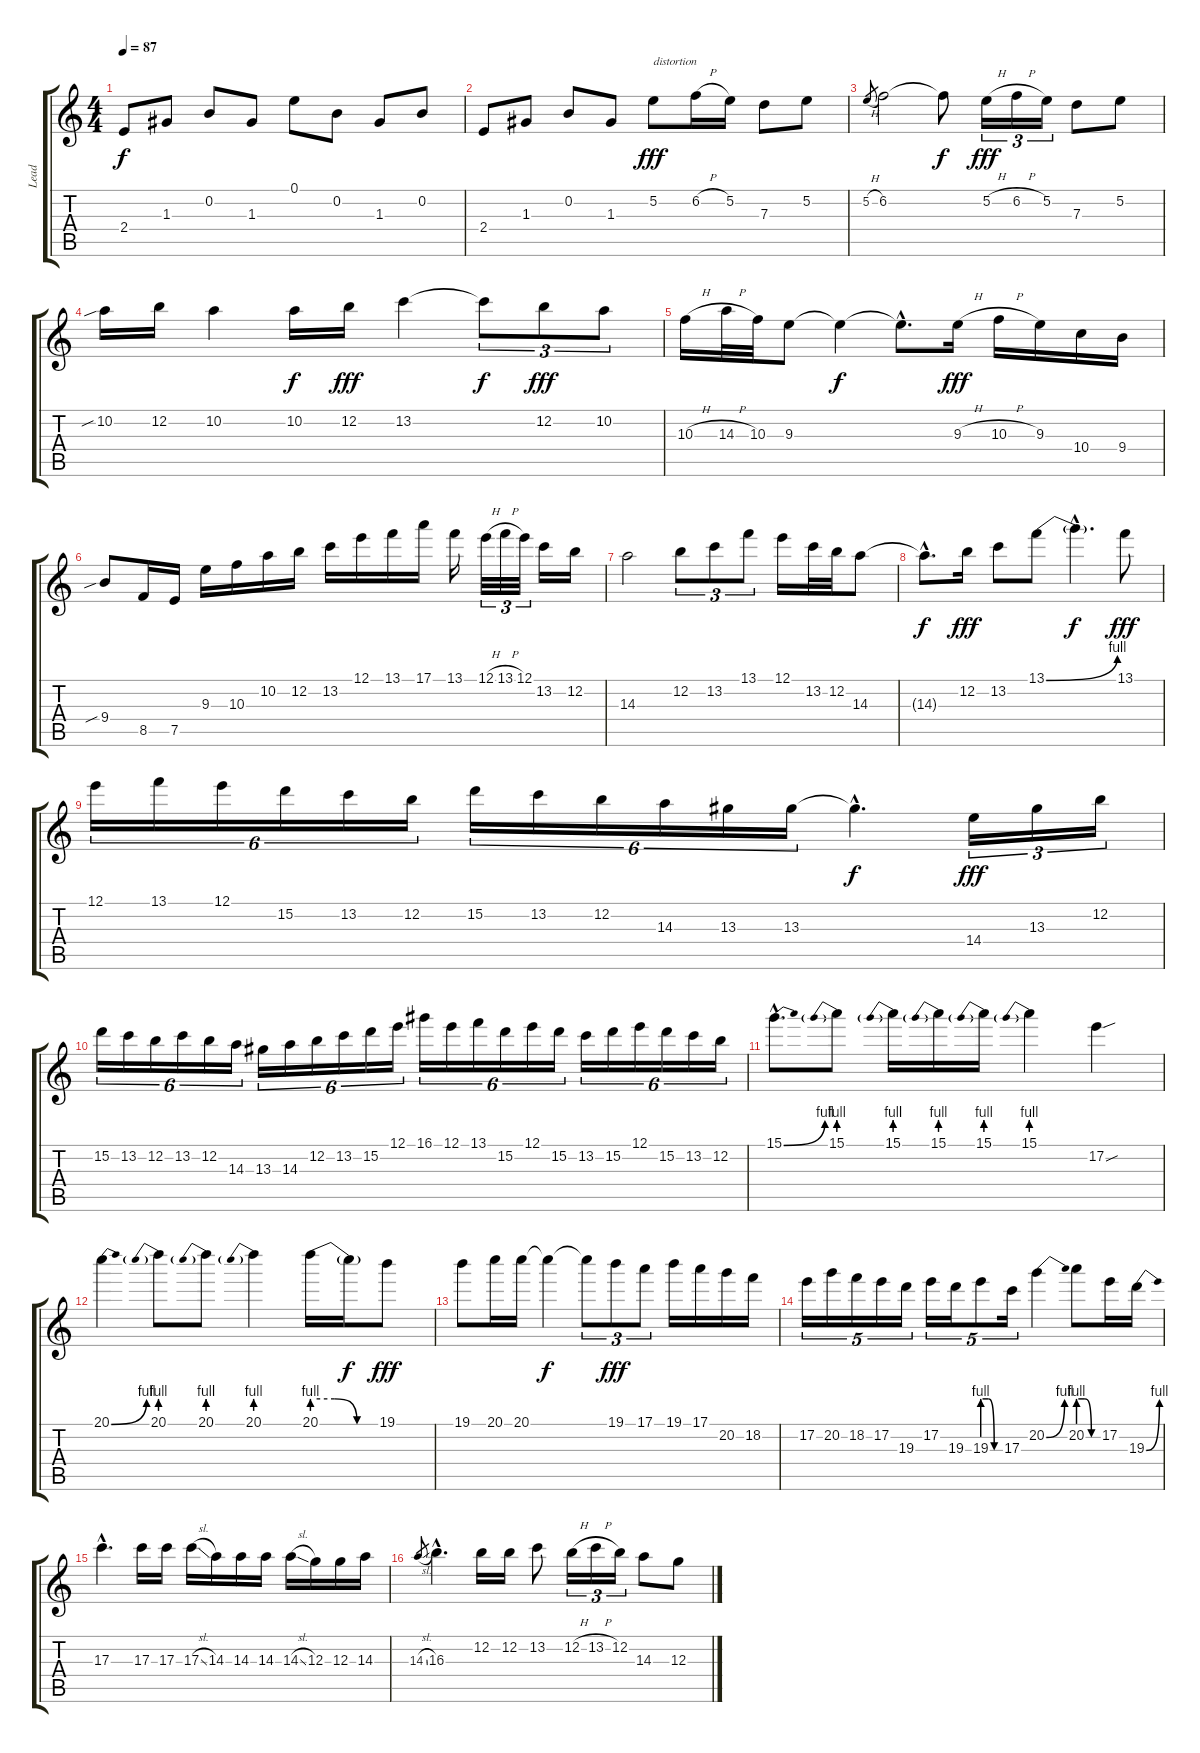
\track ("Lead" "Lead") {instrument electricguitarclean}
\staff {score tabs}
\tuning (E4 B3 G3 D3 A2 E2) {hide}
\ts (4 4)
\tempo 87
\clef g2
\ks c
2.4.8{dy f} 1.3.8 0.2.8 1.3.8 0.1.8 0.2.8 1.3.8 0.2.8 |
2.4.8 1.3.8 0.2.8 1.3.8 5.2.8{txt "distortion" dy fff instrument overdrivenguitar} 6.2{h}.16 5.2.16 7.3.8 5.2.8 |
5.2{h}.8{gr} 6.2.2 6.2{t}.8{dy f} 5.2{h}.16{tu (3 2) dy fff} 6.2{h}.16{tu (3 2)} 5.2.16{tu (3 2)} 7.3.8 5.2.8 |
10.2{sib}.16 12.2.16 10.2.4 10.2.16{dy f} 12.2.16{dy fff} 13.2.4 13.2{t}.8{tu (3 2) dy f} 12.2.8{tu (3 2) dy fff} 10.2.8{tu (3 2)} |
10.3{h}.16 14.3{h}.32 10.3.32 9.3.8 9.3{t}.4{dy f} 9.3{hac t}.8{d} 9.3{h}.16{dy fff} 10.3{h}.16 9.3.16 10.4.16 9.4.16 |
9.4{sib}.8 8.5.16 7.5.16 9.3.16 10.3.16 10.2.16 12.2.16 13.2.16 12.1.16 13.1.16 17.1.16 13.1.16 12.1{h}.32{tu (3 2)} 13.1{h}.32{tu (3 2)} 12.1.32{tu (3 2)} 13.2.16 12.2.16 |
14.3.2 12.2.8{tu (3 2)} 13.2.8{tu (3 2)} 13.1.8{tu (3 2)} 12.1.16 13.2.32 12.2.32 14.3.8 |
14.3{hac t}.8{d dy f} 12.2.16{dy fff} 13.2.8 13.1{be (bend 0 0 60 4)}.8 13.1{hac t}.4{d dy f} 13.1.8{dy fff} |
12.1.16{tu (6 4)} 13.1.16{tu (6 4)} 12.1.16{tu (6 4)} 15.2.16{tu (6 4)} 13.2.16{tu (6 4)} 12.2.16{tu (6 4)} 15.2.16{tu (6 4)} 13.2.16{tu (6 4)} 12.2.16{tu (6 4)} 14.3.16{tu (6 4)} 13.3.16{tu (6 4)} 13.3.16{tu (6 4)} 13.3{hac t}.4{d dy f} 14.4.16{tu (3 2) dy fff} 13.3.16{tu (3 2)} 12.2.16{tu (3 2)} |
15.2.16{tu (6 4)} 13.2.16{tu (6 4)} 12.2.16{tu (6 4)} 13.2.16{tu (6 4)} 12.2.16{tu (6 4)} 14.3.16{tu (6 4)} 13.3.16{tu (6 4)} 14.3.16{tu (6 4)} 12.2.16{tu (6 4)} 13.2.16{tu (6 4)} 15.2.16{tu (6 4)} 12.1.16{tu (6 4)} 16.1.16{tu (6 4)} 12.1.16{tu (6 4)} 13.1.16{tu (6 4)} 15.2.16{tu (6 4)} 12.1.16{tu (6 4)} 15.2.16{tu (6 4)} 13.2.16{tu (6 4)} 15.2.16{tu (6 4)} 12.1.16{tu (6 4)} 15.2.16{tu (6 4)} 13.2.16{tu (6 4)} 12.2.16{tu (6 4)} |
15.1{be (bend 0 0 60 4) hac}.8{d} 15.1{be (prebend 0 4 60 4)}.8 15.1{be (prebend 0 4 60 4)}.16 15.1{be (prebend 0 4 60 4)}.16 15.1{be (prebend 0 4 60 4)}.16 15.1{be (prebend 0 4 60 4)}.4 17.2{sou}.4 |
20.1{be (bend 0 0 60 4)}.4 20.1{be (prebend 0 4 60 4)}.8 20.1{be (prebend 0 4 60 4)}.8 20.1{be (prebend 0 4 60 4)}.4 20.1{be (custom 0 4 20 4 40 0 60 0)}.16 20.1{t}.16{dy f} 19.1.8{dy fff} |
19.1.8 20.1.16 20.1.16 20.1{t}.4{dy f} 20.1{t}.8{tu (3 2)} 19.1.8{tu (3 2) dy fff} 17.1.8{tu (3 2)} 19.1.16 17.1.16 20.2.16 18.2.16 |
17.2.16{tu (5 4)} 20.2.16{tu (5 4)} 18.2.16{tu (5 4)} 17.2.16{tu (5 4)} 19.3.16{tu (5 4)} 17.2.16{tu (5 4)} 19.3.16{tu (5 4)} 19.3{be (custom 0 4 20 4 40 0 60 0)}.8{tu (5 4)} 17.3.16{tu (5 4)} 20.2{be (bend 0 0 60 4)}.4 20.2{be (custom 0 4 20 4 40 0 60 0)}.8 17.2.16 19.3{be (bend 0 0 60 4)}.16 |
17.3{hac}.4{d} 17.3.16 17.3.16 17.3{sl}.16 14.3.16 14.3.16 14.3.16 14.3{sl}.16 12.3.16 12.3.16 14.3.16 |
14.3{sl}.8{gr} 16.3{hac}.4{d} 12.2.16 12.2.16 13.2.8 12.2{h}.16{tu (3 2)} 13.2{h}.16{tu (3 2)} 12.2.16{tu (3 2)} 14.3.8 12.3.8
